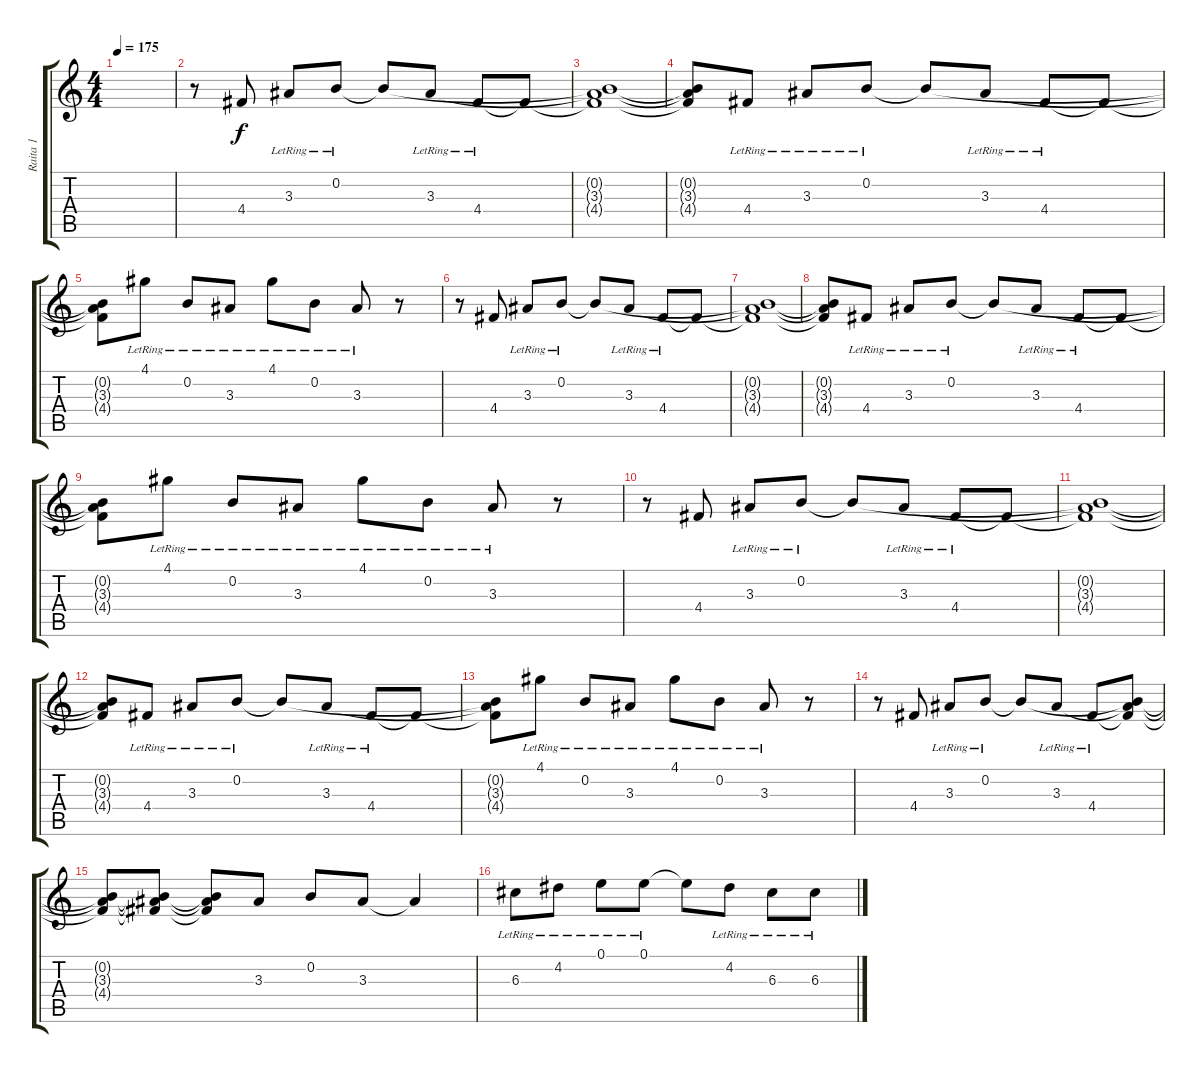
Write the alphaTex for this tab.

\track ("Raita 1" "Raita 1") {instrument acousticguitarnylon}
\staff {score tabs}
\tuning (E4 B3 G3 D3 A2 E2) {hide}
\ts (4 4)
\tempo 175
\clef g2
\ks c
|
r.8 4.4.8 3.3{lr}.8 0.2{lr}.8 0.2{t}.8 3.3{lr}.8 4.4{lr}.8 4.4{t}.8 |
(0.2{t} 3.3{t} 4.4{t}).1 |
(0.2{t} 3.3{t} 4.4{t}).8 4.4{lr}.8 3.3{lr}.8 0.2{lr}.8 0.2{t}.8 3.3{lr}.8 4.4{lr}.8 4.4{t}.8 |
(0.2{t} 3.3{t} 4.4{t}).8 4.1{lr}.8 0.2{lr}.8 3.3{lr}.8 4.1{lr}.8 0.2{lr}.8 3.3{lr}.8 r.8 |
r.8 4.4.8 3.3{lr}.8 0.2{lr}.8 0.2{t}.8 3.3{lr}.8 4.4{lr}.8 4.4{t}.8 |
(0.2{t} 3.3{t} 4.4{t}).1 |
(0.2{t} 3.3{t} 4.4{t}).8 4.4{lr}.8 3.3{lr}.8 0.2{lr}.8 0.2{t}.8 3.3{lr}.8 4.4{lr}.8 4.4{t}.8 |
(0.2{t} 3.3{t} 4.4{t}).8 4.1{lr}.8 0.2{lr}.8 3.3{lr}.8 4.1{lr}.8 0.2{lr}.8 3.3{lr}.8 r.8 |
r.8 4.4.8 3.3{lr}.8 0.2{lr}.8 0.2{t}.8 3.3{lr}.8 4.4{lr}.8 4.4{t}.8 |
(0.2{t} 3.3{t} 4.4{t}).1 |
(0.2{t} 3.3{t} 4.4{t}).8 4.4{lr}.8 3.3{lr}.8 0.2{lr}.8 0.2{t}.8 3.3{lr}.8 4.4{lr}.8 4.4{t}.8 |
(0.2{t} 3.3{t} 4.4{t}).8 4.1{lr}.8 0.2{lr}.8 3.3{lr}.8 4.1{lr}.8 0.2{lr}.8 3.3{lr}.8 r.8 |
r.8 4.4.8 3.3{lr}.8 0.2{lr}.8 0.2{t}.8 3.3{lr}.8 4.4{lr}.8 (0.2{t} 3.3{t} 4.4{t}).8 |
(0.2{t} 3.3{t} 4.4{t}).8 (0.2{t} 3.3{t} 4.4{t}).8 (0.2{t} 3.3{t} 4.4{t}).8 3.3.8 0.2.8 3.3.8 3.3{t}.4 |
6.3{lr}.8 4.2{lr}.8 0.1{lr}.8 0.1{lr}.8 0.1{t}.8 4.2{lr}.8 6.3{lr}.8 6.3{lr}.8
